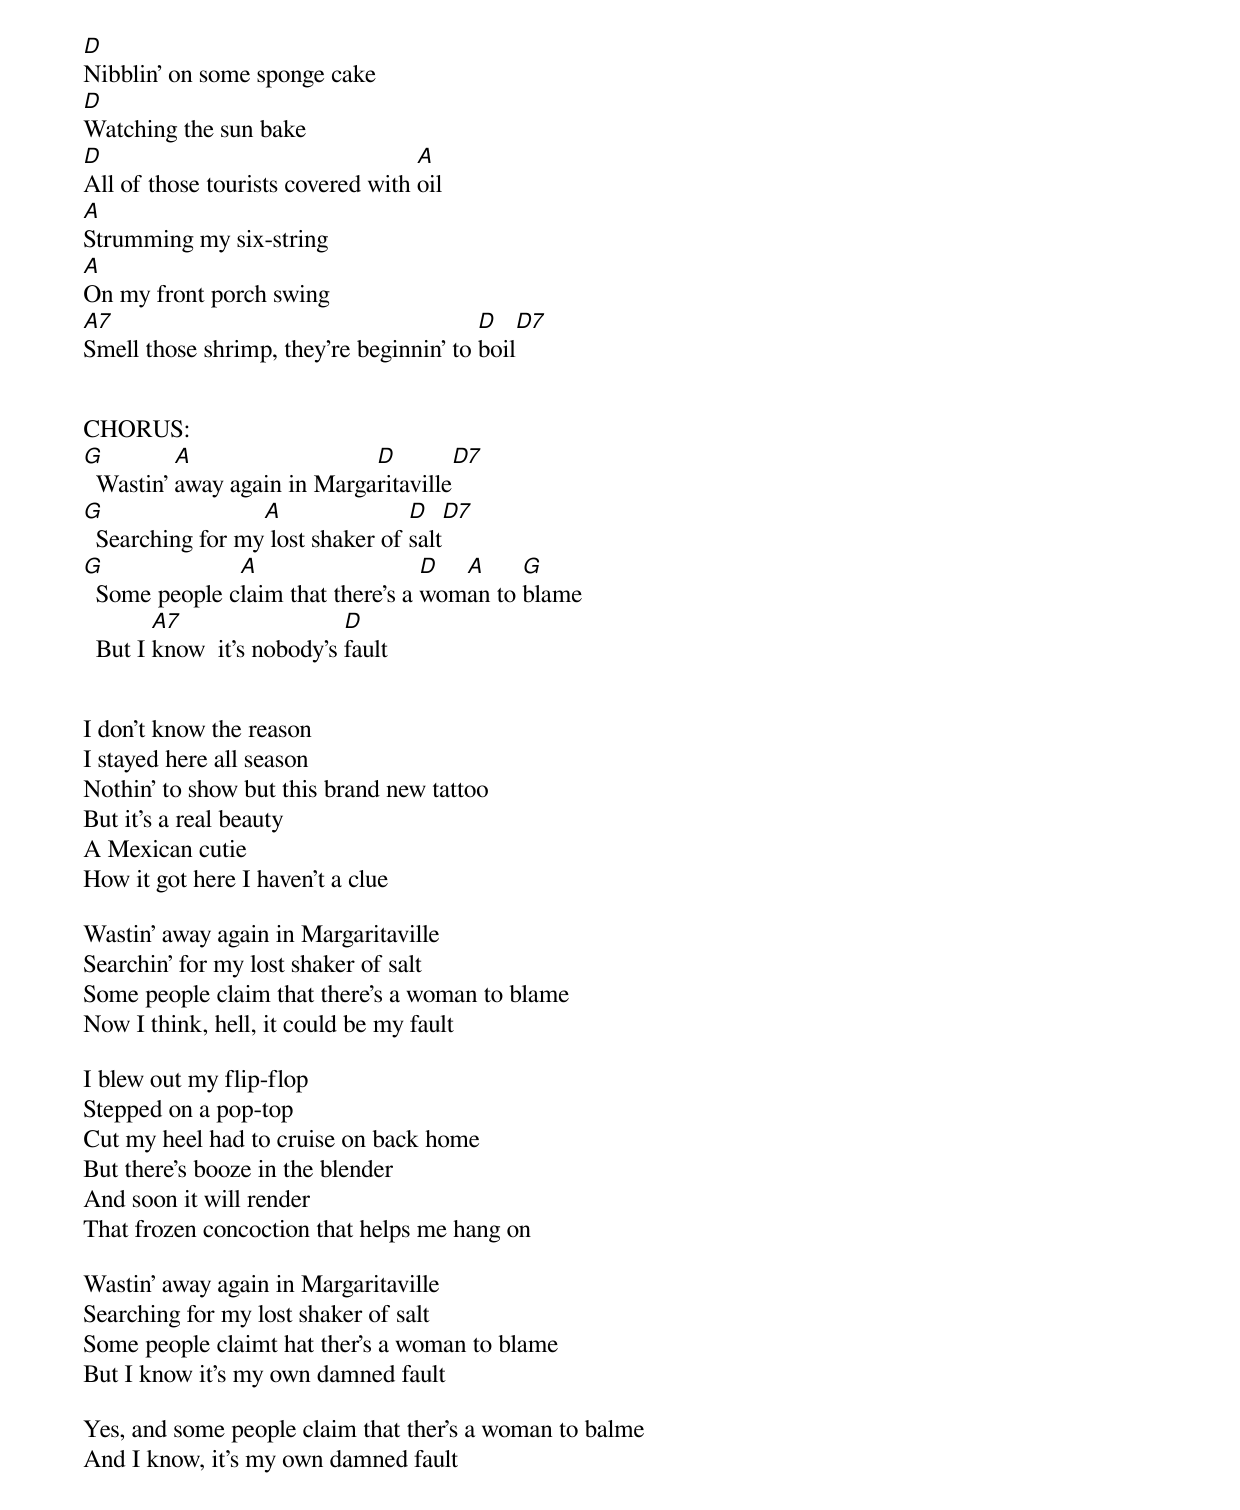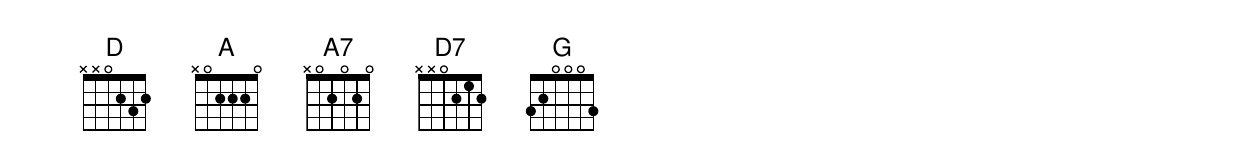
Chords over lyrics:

D
Nibblin' on some sponge cake
D
Watching the sun bake
D                                  A
All of those tourists covered with oil
A
Strumming my six-string
A
On my front porch swing
A7                                       D    D7
Smell those shrimp, they're beginnin' to boil


CHORUS:
G         A                  D            D7
  Wastin' away again in Margaritaville
G                 A               D     D7
  Searching for my lost shaker of salt
G              A                   D  A     G
  Some people claim that there's a woman to blame
        A7                  D
  But I know  it's nobody's fault


I don't know the reason
I stayed here all season
Nothin' to show but this brand new tattoo
But it's a real beauty
A Mexican cutie
How it got here I haven't a clue

Wastin' away again in Margaritaville
Searchin' for my lost shaker of salt
Some people claim that there's a woman to blame
Now I think, hell, it could be my fault

I blew out my flip-flop
Stepped on a pop-top
Cut my heel had to cruise on back home
But there's booze in the blender
And soon it will render
That frozen concoction that helps me hang on

Wastin' away again in Margaritaville
Searching for my lost shaker of salt
Some people claimt hat ther's a woman to blame
But I know it's my own damned fault

Yes, and some people claim that ther's a woman to balme
And I know, it's my own damned fault
